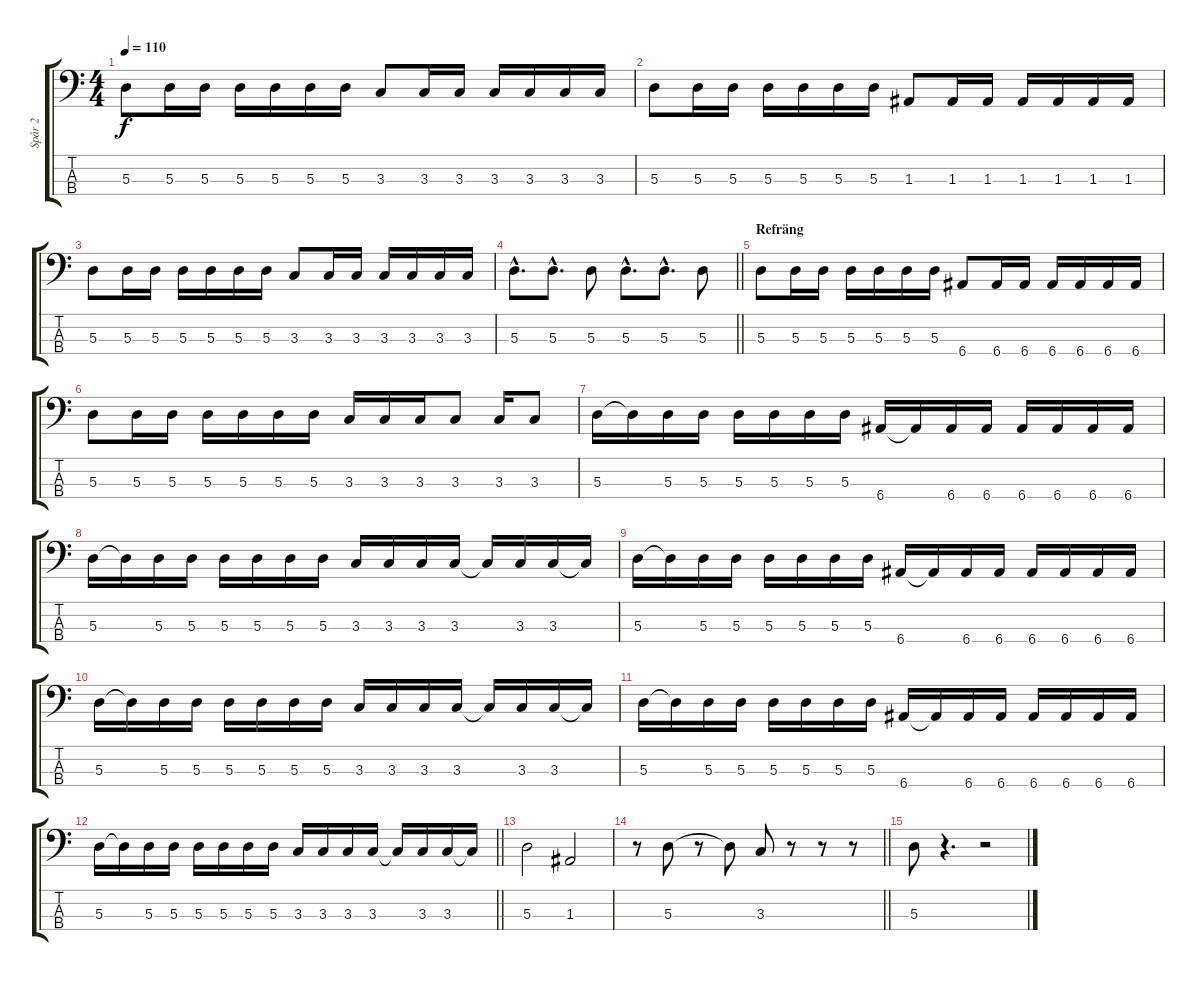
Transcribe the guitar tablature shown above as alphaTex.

\track ("Spår 2" "Spår 2") {instrument electricbasspick}
\staff {score tabs}
\tuning (G2 D2 A1 E1) {hide}
\ts (4 4)
\tempo 110
\clef f4
\ks c
5.3.8{dy f} 5.3.16 5.3.16 5.3.16 5.3.16 5.3.16 5.3.16 3.3.8 3.3.16 3.3.16 3.3.16 3.3.16 3.3.16 3.3.16 |
5.3.8 5.3.16 5.3.16 5.3.16 5.3.16 5.3.16 5.3.16 1.3.8 1.3.16 1.3.16 1.3.16 1.3.16 1.3.16 1.3.16 |
5.3.8 5.3.16 5.3.16 5.3.16 5.3.16 5.3.16 5.3.16 3.3.8 3.3.16 3.3.16 3.3.16 3.3.16 3.3.16 3.3.16 |
\barLineRight lightlight
5.3{hac}.8{d} 5.3{hac}.8{d} 5.3.8 5.3{hac}.8{d} 5.3{hac}.8{d} 5.3.8 |
\section ("" "Refräng")
5.3.8 5.3.16 5.3.16 5.3.16 5.3.16 5.3.16 5.3.16 6.4.8 6.4.16 6.4.16 6.4.16 6.4.16 6.4.16 6.4.16 |
5.3.8 5.3.16 5.3.16 5.3.16 5.3.16 5.3.16 5.3.16 3.3.16 3.3.16 3.3.16 3.3.8 3.3.16 3.3.8 |
5.3.16 5.3{t}.16 5.3.16 5.3.16 5.3.16 5.3.16 5.3.16 5.3.16 6.4.16 6.4{t}.16 6.4.16 6.4.16 6.4.16 6.4.16 6.4.16 6.4.16 |
5.3.16 5.3{t}.16 5.3.16 5.3.16 5.3.16 5.3.16 5.3.16 5.3.16 3.3.16 3.3.16 3.3.16 3.3.16 3.3{t}.16 3.3.16 3.3.16 3.3{t}.16 |
5.3.16 5.3{t}.16 5.3.16 5.3.16 5.3.16 5.3.16 5.3.16 5.3.16 6.4.16 6.4{t}.16 6.4.16 6.4.16 6.4.16 6.4.16 6.4.16 6.4.16 |
5.3.16 5.3{t}.16 5.3.16 5.3.16 5.3.16 5.3.16 5.3.16 5.3.16 3.3.16 3.3.16 3.3.16 3.3.16 3.3{t}.16 3.3.16 3.3.16 3.3{t}.16 |
5.3.16 5.3{t}.16 5.3.16 5.3.16 5.3.16 5.3.16 5.3.16 5.3.16 6.4.16 6.4{t}.16 6.4.16 6.4.16 6.4.16 6.4.16 6.4.16 6.4.16 |
\barLineRight lightlight
5.3.16 5.3{t}.16 5.3.16 5.3.16 5.3.16 5.3.16 5.3.16 5.3.16 3.3.16 3.3.16 3.3.16 3.3.16 3.3{t}.16 3.3.16 3.3.16 3.3{t}.16 |
5.3.2 1.3.2 |
\barLineRight lightlight
r.8 5.3.8 r.8 5.3{t}.8 3.3.8 r.8 r.8 r.8 |
5.3.8 r.4{d} r.2
